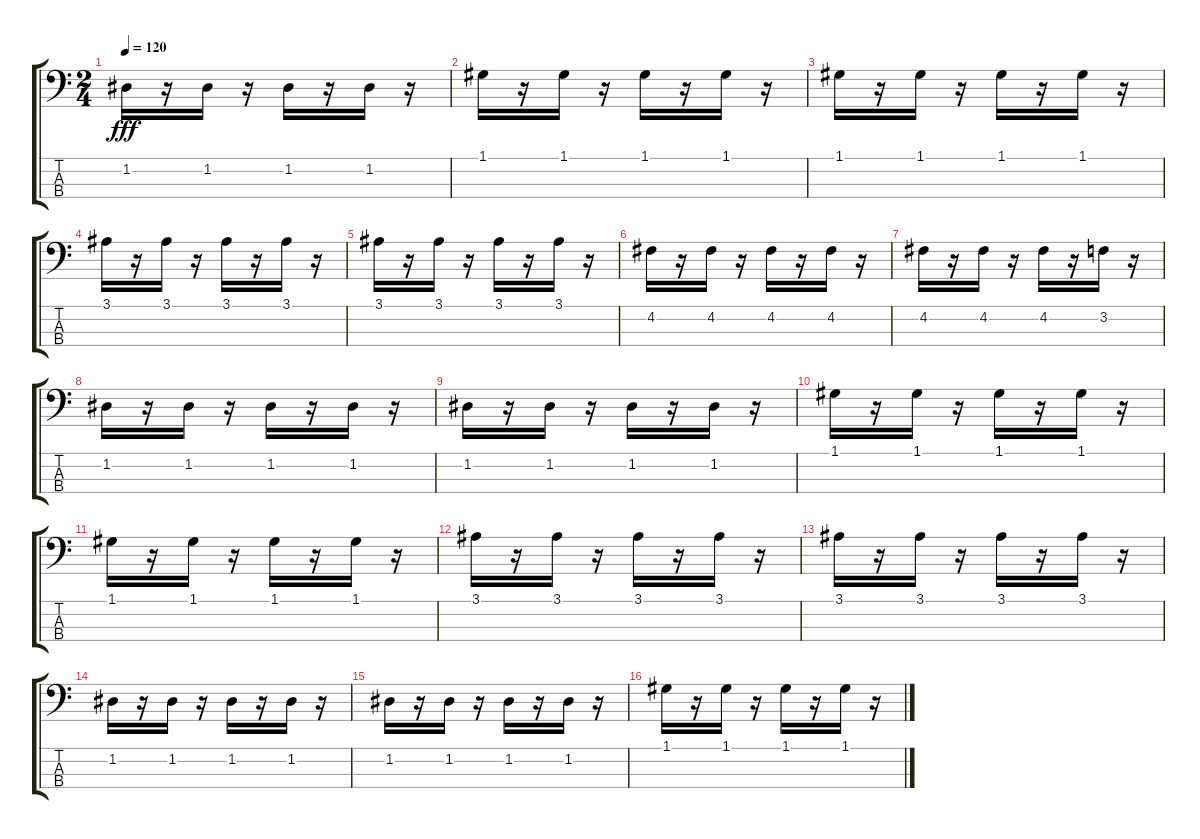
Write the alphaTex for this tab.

\track "" {instrument fretlessbass}
\staff {score tabs}
\tuning (G2 D2 A1 E1) {hide}
\ts (2 4)
\tempo 120
\clef f4
\ks c
1.2.16{dy fff} r.16 1.2.16 r.16 1.2.16 r.16 1.2.16 r.16 |
1.1.16 r.16 1.1.16 r.16 1.1.16 r.16 1.1.16 r.16 |
1.1.16 r.16 1.1.16 r.16 1.1.16 r.16 1.1.16 r.16 |
3.1.16 r.16 3.1.16 r.16 3.1.16 r.16 3.1.16 r.16 |
3.1.16 r.16 3.1.16 r.16 3.1.16 r.16 3.1.16 r.16 |
4.2.16 r.16 4.2.16 r.16 4.2.16 r.16 4.2.16 r.16 |
4.2.16 r.16 4.2.16 r.16 4.2.16 r.16 3.2.16 r.16 |
1.2.16 r.16 1.2.16 r.16 1.2.16 r.16 1.2.16 r.16 |
1.2.16 r.16 1.2.16 r.16 1.2.16 r.16 1.2.16 r.16 |
1.1.16 r.16 1.1.16 r.16 1.1.16 r.16 1.1.16 r.16 |
1.1.16 r.16 1.1.16 r.16 1.1.16 r.16 1.1.16 r.16 |
3.1.16 r.16 3.1.16 r.16 3.1.16 r.16 3.1.16 r.16 |
3.1.16 r.16 3.1.16 r.16 3.1.16 r.16 3.1.16 r.16 |
1.2.16 r.16 1.2.16 r.16 1.2.16 r.16 1.2.16 r.16 |
1.2.16 r.16 1.2.16 r.16 1.2.16 r.16 1.2.16 r.16 |
1.1.16 r.16 1.1.16 r.16 1.1.16 r.16 1.1.16 r.16
